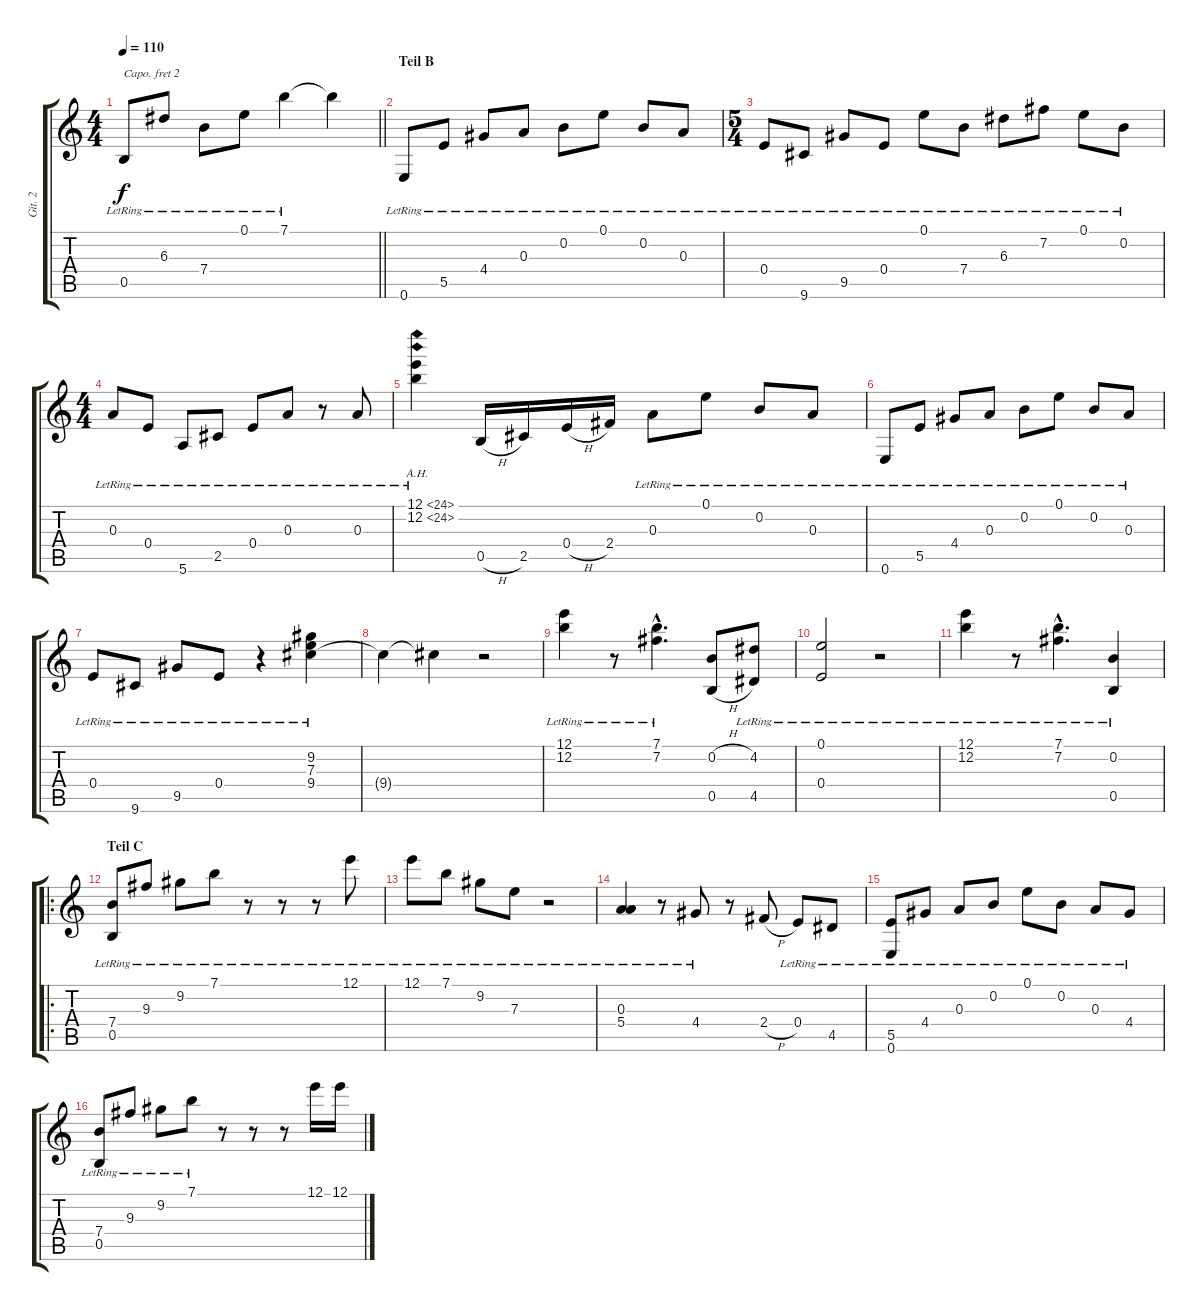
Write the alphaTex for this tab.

\track ("Git. 2" "Git. 2") {instrument acousticguitarnylon}
\staff {score tabs}
\capo 2
\tuning (D4 A3 G3 D3 A2 D2) {hide}
\ts (4 4)
\tempo 110
\clef g2
\barLineRight lightlight
\ks c
0.5{lr}.8{dy f} 6.3{lr}.8 7.4{lr}.8 0.1{lr}.8 7.1{lr}.4 7.1{t}.4 |
\section ("" "Teil B")
0.6{lr}.8 5.5{lr}.8 4.4{lr}.8 0.3{lr}.8 0.2{lr}.8 0.1{lr}.8 0.2{lr}.8 0.3{lr}.8 |
\ts (5 4)
0.4{lr}.8 9.6{lr}.8 9.5{lr}.8 0.4{lr}.8 0.1{lr}.8 7.4{lr}.8 6.3{lr}.8 7.2{lr}.8 0.1{lr}.8 0.2{lr}.8 |
\ts (4 4)
0.3{lr}.8 0.4{lr}.8 5.6{lr}.8 2.5{lr}.8 0.4{lr}.8 0.3{lr}.8 r.8 0.3{lr}.8 |
(12.1{ah 12 lr} 12.2{ah 12 lr}).4 0.5{h}.16 2.5.16 0.4{h}.16 2.4.16 0.3{lr}.8 0.1{lr}.8 0.2{lr}.8 0.3{lr}.8 |
0.6{lr}.8 5.5{lr}.8 4.4{lr}.8 0.3{lr}.8 0.2{lr}.8 0.1{lr}.8 0.2{lr}.8 0.3{lr}.8 |
0.4{lr}.8 9.6{lr}.8 9.5{lr}.8 0.4{lr}.8 r.4 (9.2{lr} 7.3{lr} 9.4{lr}).4 |
9.4{t}.4 9.4{t}.4 r.2 |
(12.1{lr} 12.2{lr}).4 r.8 (7.1{hac lr} 7.2{hac lr}).4{d} (0.2{h} 0.5{h}).8 (4.2{lr} 4.5{lr}).8 |
(0.1{lr} 0.4{lr}).2 r.2 |
(12.1{lr} 12.2{lr}).4 r.8 (7.1{hac lr} 7.2{hac lr}).4{d} (0.2{lr} 0.5{lr}).4 |
\ro
\section ("" "Teil C")
(7.4{lr} 0.5{lr}).8 9.3{lr}.8 9.2{lr}.8 7.1{lr}.8 r.8 r.8 r.8 12.1{lr}.8 |
12.1{lr}.8 7.1{lr}.8 9.2{lr}.8 7.3{lr}.8 r.2 |
(0.3{lr} 5.4{lr}).4 r.8 4.4{lr}.8 r.8 2.4{h}.8 0.4{lr}.8 4.5{lr}.8 |
(5.5{lr} 0.6{lr}).8 4.4{lr}.8 0.3{lr}.8 0.2{lr}.8 0.1{lr}.8 0.2{lr}.8 0.3{lr}.8 4.4{lr}.8 |
(7.4{lr} 0.5{lr}).8 9.3{lr}.8 9.2{lr}.8 7.1{lr}.8 r.8 r.8 r.8 12.1.16 12.1.16
